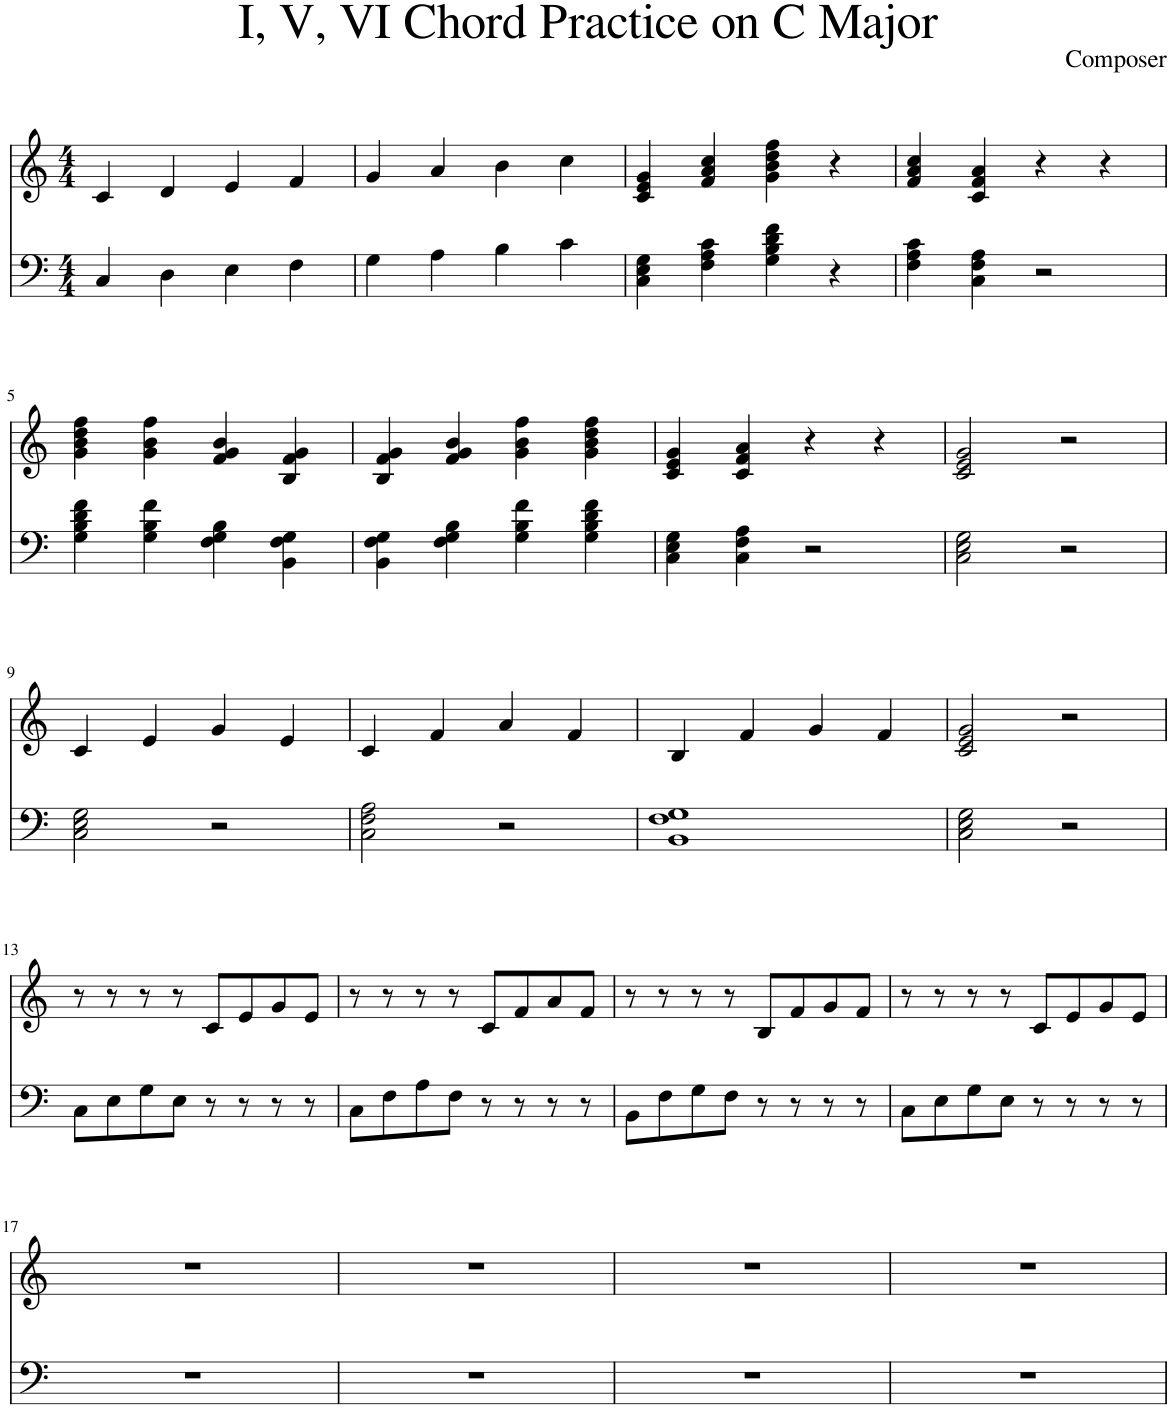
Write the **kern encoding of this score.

**kern	**kern
*part1	*part1
*staff2	*staff1
*I"Piano	*
*I'Pno.	*
*clefF4	*clefG2
*k[]	*
*M4/4	*M4/4
=1	=1
4C/	4c/
4D\	4d/
4E\	4e/
4F\	4f/
=2	=2
4G\	4g/
4A\	4a/
4B\	4b\
4c\	4cc\
=3	=3
4C\ 4E\ 4G\	4c/ 4e/ 4g/
4F\ 4A\ 4c\	4f/ 4a/ 4cc/
4G\ 4B\ 4d\ 4f\	4g\ 4b\ 4dd\ 4ff\
4r	4r
=4	=4
4F\ 4A\ 4c\	4f/ 4a/ 4cc/
4C\ 4F\ 4A\	4c/ 4f/ 4a/
2r	4r
.	4r
!!LO:LB:g=z
=5	=5
4G\ 4B\ 4d\ 4f\	4g\ 4b\ 4dd\ 4ff\
4G\ 4B\ 4f\	4g\ 4b\ 4ff\
4F\ 4G\ 4B\	4f/ 4g/ 4b/
4BB\ 4F\ 4G\	4B/ 4f/ 4g/
=6	=6
4BB\ 4F\ 4G\	4B/ 4f/ 4g/
4F\ 4G\ 4B\	4f/ 4g/ 4b/
4G\ 4B\ 4f\	4g\ 4b\ 4ff\
4G\ 4B\ 4d\ 4f\	4g\ 4b\ 4dd\ 4ff\
=7	=7
4C\ 4E\ 4G\	4c/ 4e/ 4g/
4C\ 4F\ 4A\	4c/ 4f/ 4a/
2r	4r
.	4r
=8	=8
2C\ 2E\ 2G\	2c/ 2e/ 2g/
2r	2r
!!LO:LB:g=z
=9	=9
2C\ 2E\ 2G\	4c/
.	4e/
2r	4g/
.	4e/
=10	=10
2C\ 2F\ 2A\	4c/
.	4f/
2r	4a/
.	4f/
=11	=11
1BB 1F 1G	4B/
.	4f/
.	4g/
.	4f/
=12	=12
2C\ 2E\ 2G\	2c/ 2e/ 2g/
2r	2r
!!LO:LB:g=z
=13	=13
8C\L	8r
8E\	8r
8G\	8r
8E\J	8r
8r	8c/L
8r	8e/
8r	8g/
8r	8e/J
=14	=14
8C\L	8r
8F\	8r
8A\	8r
8F\J	8r
8r	8c/L
8r	8f/
8r	8a/
8r	8f/J
=15	=15
8BB\L	8r
8F\	8r
8G\	8r
8F\J	8r
8r	8B/L
8r	8f/
8r	8g/
8r	8f/J
=16	=16
8C\L	8r
8E\	8r
8G\	8r
8E\J	8r
8r	8c/L
8r	8e/
8r	8g/
8r	8e/J
!!LO:LB:g=z
=17	=17
1r	1r
=18	=18
1r	1r
=19	=19
1r	1r
=20	=20
1r	1r
=	=
*-	*-
